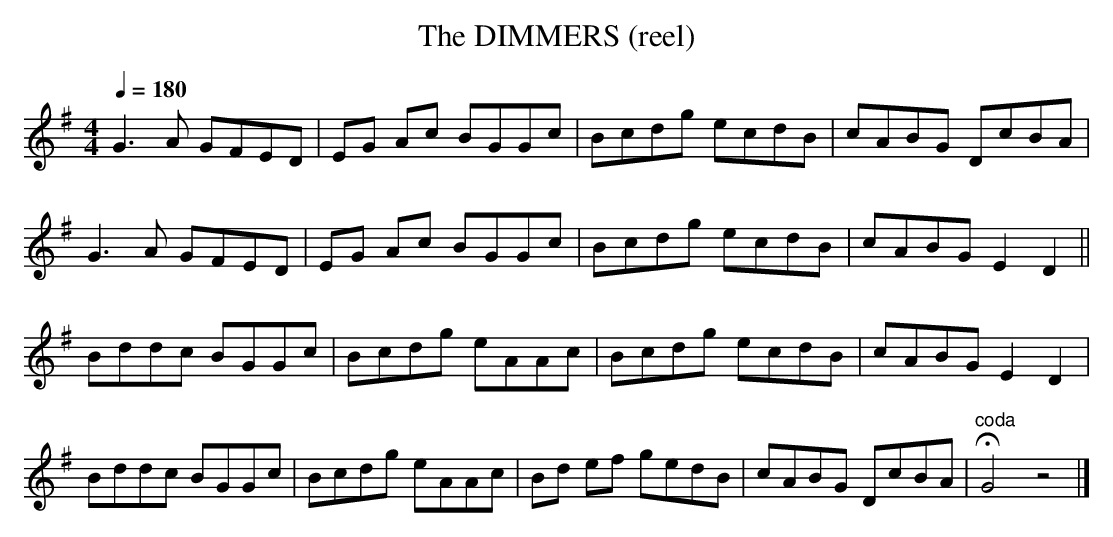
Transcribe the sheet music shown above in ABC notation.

X:1
T:DIMMERS (reel), The
L:1/8
Q:1/4=180
M:4/4
K:G
G3A GFED|EG Ac BGGc|Bcdg ecdB|cABG DcBA|
G3A GFED|EG Ac BGGc|Bcdg ecdB|cABG E2 D2 ||
Bddc BGGc|Bcdg eAAc|Bcdg ecdB|cABG E2 D2|
Bddc BGGc|Bcdg eAAc|Bd ef gedB|cABG DcBA |\
"^coda" HG4z4|]
